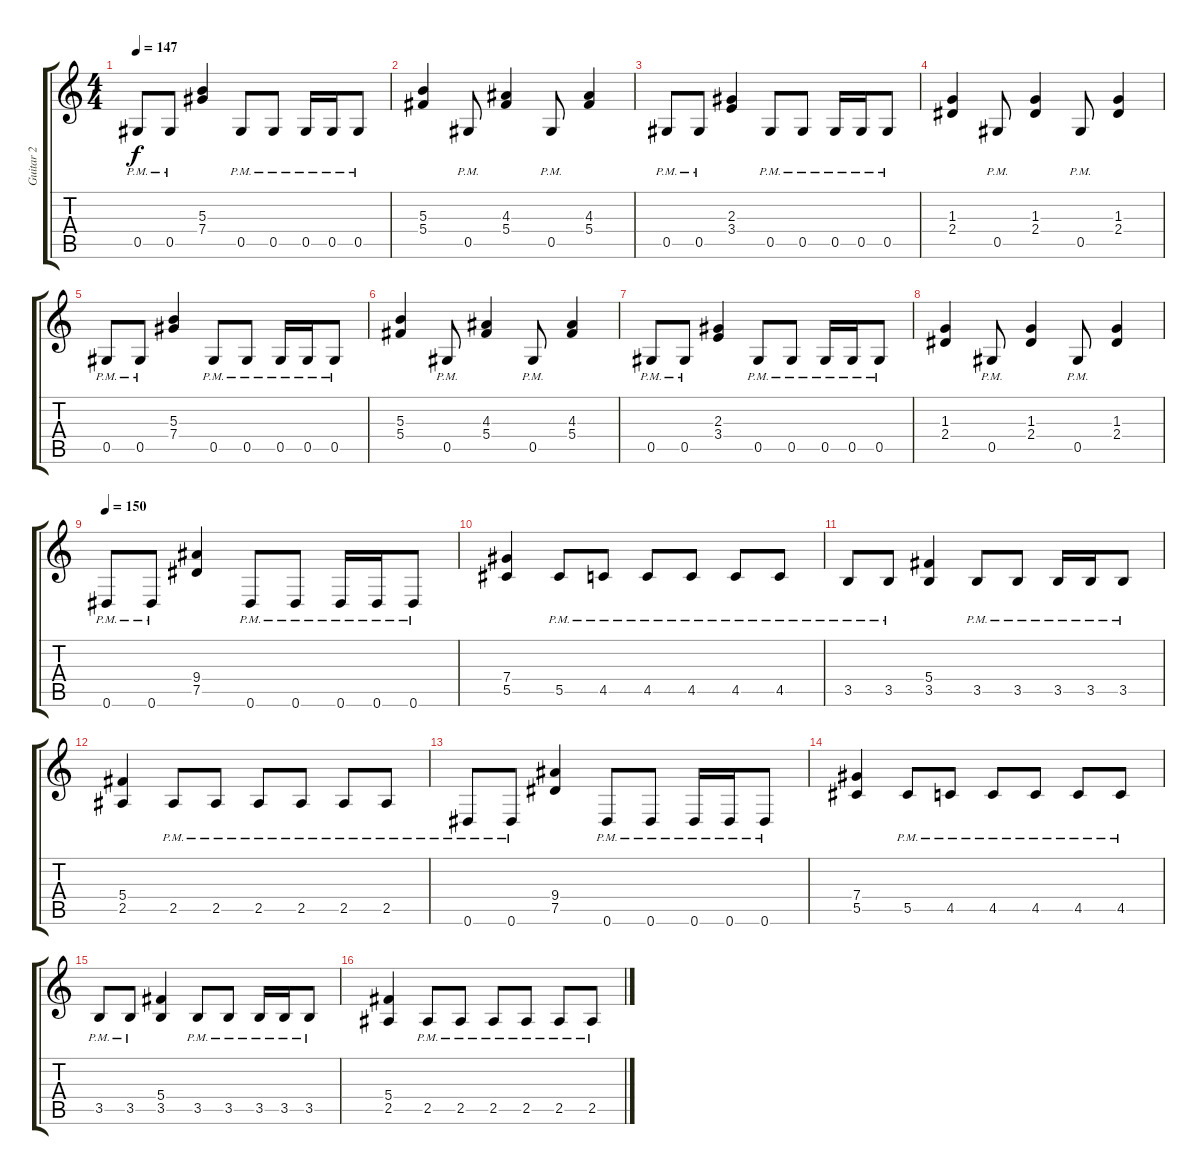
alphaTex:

\track ("Guitar 2" "Guitar 2") {instrument overdrivenguitar}
\staff {score tabs}
\tuning (Eb4 Bb3 Gb3 Db3 Ab2 Eb2) {hide}
\ts (4 4)
\section ("" "")
\tempo 147
\clef g2
\ks c
0.5{pm}.8{dy f} 0.5{pm}.8 (5.3 7.4).4 0.5{pm}.8 0.5{pm}.8 0.5{pm}.16 0.5{pm}.16 0.5{pm}.8 |
(5.3 5.4).4 0.5{pm}.8 (4.3 5.4).4 0.5{pm}.8 (4.3 5.4).4 |
0.5{pm}.8 0.5{pm}.8 (2.3 3.4).4 0.5{pm}.8 0.5{pm}.8 0.5{pm}.16 0.5{pm}.16 0.5{pm}.8 |
(1.3 2.4).4 0.5{pm}.8 (1.3 2.4).4 0.5{pm}.8 (1.3 2.4).4 |
0.5{pm}.8 0.5{pm}.8 (5.3 7.4).4 0.5{pm}.8 0.5{pm}.8 0.5{pm}.16 0.5{pm}.16 0.5{pm}.8 |
(5.3 5.4).4 0.5{pm}.8 (4.3 5.4).4 0.5{pm}.8 (4.3 5.4).4 |
0.5{pm}.8 0.5{pm}.8 (2.3 3.4).4 0.5{pm}.8 0.5{pm}.8 0.5{pm}.16 0.5{pm}.16 0.5{pm}.8 |
(1.3 2.4).4 0.5{pm}.8 (1.3 2.4).4 0.5{pm}.8 (1.3 2.4).4 |
\section ("" "")
\tempo 150
0.6{pm}.8 0.6{pm}.8 (9.4 7.5).4 0.6{pm}.8 0.6{pm}.8 0.6{pm}.16 0.6{pm}.16 0.6{pm}.8 |
(7.4 5.5).4 5.5{pm}.8 4.5{pm}.8 4.5{pm}.8 4.5{pm}.8 4.5{pm}.8 4.5{pm}.8 |
3.5{pm}.8 3.5{pm}.8 (5.4 3.5).4 3.5{pm}.8 3.5{pm}.8 3.5{pm}.16 3.5{pm}.16 3.5{pm}.8 |
(5.4 2.5).4 2.5{pm}.8 2.5{pm}.8 2.5{pm}.8 2.5{pm}.8 2.5{pm}.8 2.5{pm}.8 |
0.6{pm}.8 0.6{pm}.8 (9.4 7.5).4 0.6{pm}.8 0.6{pm}.8 0.6{pm}.16 0.6{pm}.16 0.6{pm}.8 |
(7.4 5.5).4 5.5{pm}.8 4.5{pm}.8 4.5{pm}.8 4.5{pm}.8 4.5{pm}.8 4.5{pm}.8 |
3.5{pm}.8 3.5{pm}.8 (5.4 3.5).4 3.5{pm}.8 3.5{pm}.8 3.5{pm}.16 3.5{pm}.16 3.5{pm}.8 |
(5.4 2.5).4 2.5{pm}.8 2.5{pm}.8 2.5{pm}.8 2.5{pm}.8 2.5{pm}.8 2.5{pm}.8
